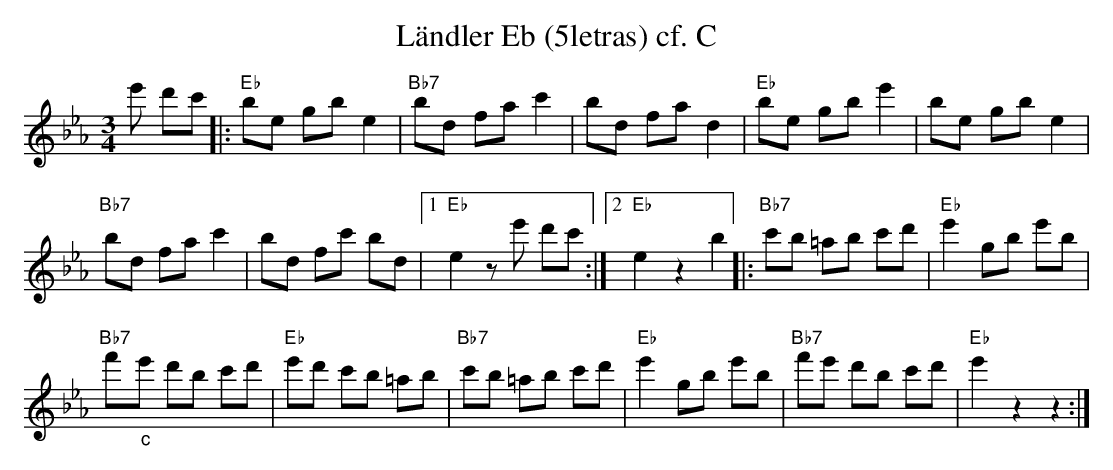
X:1
T:L\"andler Eb (5letras) cf. C
M:3/4
L:1/8
K:Ebmaj%%MIDI gchordon
e' d'c' |: "Eb"be gbe2 | "Bb7"bd fac'2 | bd fad2 | "Eb"be gbe'2 | be gbe2 |
"Bb7"bd fac'2 | bd fc' bd |1 "Eb"e2ze' d'c' :|2 "Eb"e2z2b2 |: "Bb7"c'b =ab c'd' | "Eb"e'2gb e'b |
"Bb7"f'"_c"e' d'b c'd' | "Eb"e'd' c'b =ab | "Bb7"c'b =ab c'd' | "Eb"e'2gb e'b | "Bb7"f'e' d'b c'd' | "Eb"e'2z2z2 :|
